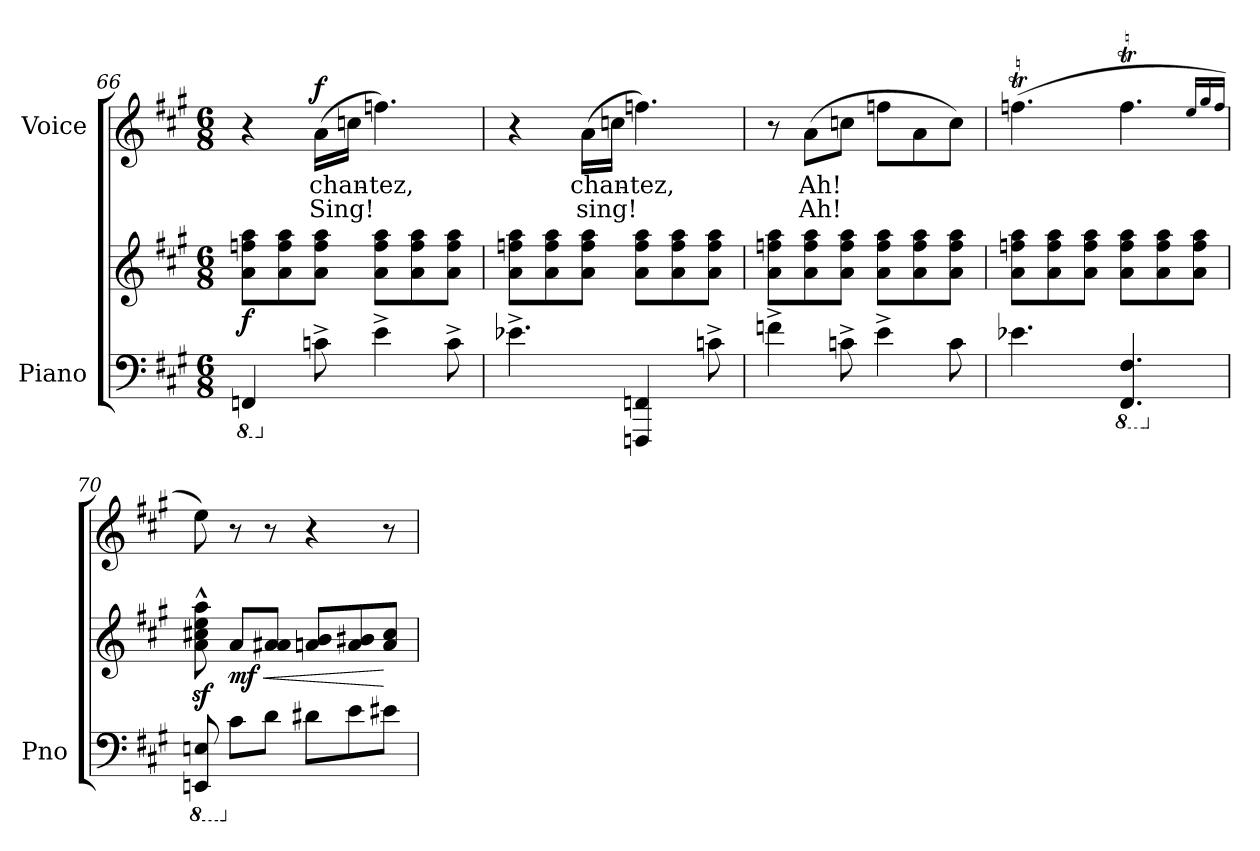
**kern	**kern	**dynam	**kern	**text	**text	**dynam
*part2	*part2	*part2	*part1	*part1	*part1	*part1
*staff3	*staff2	*staff2/3	*staff1	*staff1	*staff1	*staff1
*I"Piano	*	*	*I"Voice	*	*	*
*I'Pno	*	*	*	*	*	*
*clefF4	*clefG2	*	*clefG2	*	*	*
*k[f#c#g#]	*k[f#c#g#]	*	*k[f#c#g#]	*	*	*
*M6/8	*M6/8	*	*M6/8	*	*	*
*8ba	*	*	*	*	*	*
=66	=66	=66	=66	=66	=66	=66
!	!	!LO:DY:b	!	!	!	!
4FFFn/	8a\ 8ffn\ 8aa\L	f	4r	.	.	.
.	8a\ 8ff\ 8aa\	.	.	.	.	.
*X8ba	*	*	*	*	*	*
!	!	!	!	!LO:LY:b	!LO:LY:b	!LO:DY:a
8cn^\	8a\ 8ff\ 8aa\J	.	(>16a\LL	chan-	Sing!	f
.	.	.	16ccn\JJ	.	.	.
!	!	!	!	!LO:LY:b	!	!
4e^\	8a\ 8ff\ 8aa\L	.	4.ffn\)	-tez,	.	.
.	8a\ 8ff\ 8aa\	.	.	.	.	.
8c^\	8a\ 8ff\ 8aa\J	.	.	.	.	.
=67	=67	=67	=67	=67	=67	=67
4.e-X^\	8a\ 8ffn\ 8aa\L	.	4r	.	.	.
.	8a\ 8ff\ 8aa\	.	.	.	.	.
!	!	!	!	!LO:LY:b	!LO:LY:b	!
.	8a\ 8ff\ 8aa\J	.	(>16a\LL	chan-	sing!	.
.	.	.	16ccn\JJ	.	.	.
!	!	!	!	!LO:LY:b	!	!
4FFFn/ 4FFn/	8a\ 8ff\ 8aa\L	.	4.ffn\)	-tez,	.	.
.	8a\ 8ff\ 8aa\	.	.	.	.	.
8cn^\	8a\ 8ff\ 8aa\J	.	.	.	.	.
!!LO:LB:g=z
=68	=68	=68	=68	=68	=68	=68
4fn^\	8a\ 8ffn\ 8aa\L	.	8r	.	.	.
!	!	!	!	!LO:LY:b	!LO:LY:b	!
.	8a\ 8ff\ 8aa\	.	(>8a\L	Ah!	Ah!	.
8cn^\	8a\ 8ff\ 8aa\J	.	8ccn\J	.	.	.
4e^\	8a\ 8ff\ 8aa\L	.	8ffn\L	.	.	.
.	8a\ 8ff\ 8aa\	.	8a\	.	.	.
8c\	8a\ 8ff\ 8aa\J	.	8cc\J)	.	.	.
=69	=69	=69	=69	=69	=69	=69
4.e-X\	8a\ 8ffn\ 8aa\L	.	(>4.ffnT\	.	.	.
.	8a\ 8ff\ 8aa\	.	.	.	.	.
.	8a\ 8ff\ 8aa\J	.	.	.	.	.
*8ba	*	*	*	*	*	*
4.FFF#/ 4.FF#/	8a\ 8ff\ 8aa\L	.	4.ffT\	.	.	.
.	8a\ 8ff\ 8aa\	.	.	.	.	.
.	8a\ 8ff\ 8aa\J	.	.	.	.	.
.	.	.	16qee/LL	.	.	.
.	.	.	16qgg#/	.	.	.
.	.	.	16qff/JJ	.	.	.
=70	=70	=70	=70	=70	=70	=70
*X8ba	*	*	*	*	*	*
*8ba	*	*	*	*	*	*
8EEEn/ 8EEn/	8a\z<^^ 8cc#X\z<^^ 8ee\z<^^ 8aa\z<^^	.	8ee\)	.	.	.
*X8ba	*	*	*	*	*	*
!	!	!LO:HP:b	!	!	!	!
!	!	!LO:DY:n=1:b	!	!	!	!
8c#\L	8a/L	< mf	8r	.	.	.
8d\J	8a/ 8a#X/J	.	8r	.	.	.
8d#X\L	8an/ 8b/L	.	4r	.	.	.
8e\	8a/ 8b#X/	.	.	.	.	.
8e#X\J	8a/ 8cc#/J	[	8r	.	.	.
=	=	=	=	=	=	=
*-	*-	*-	*-	*-	*-	*-
